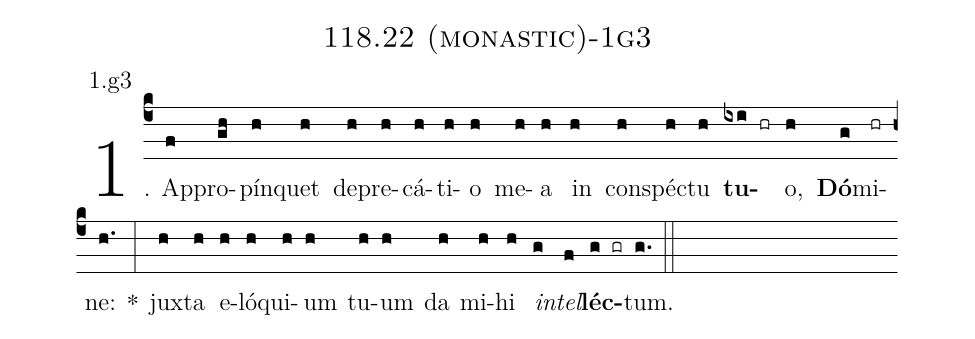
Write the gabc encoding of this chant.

name: 118.22 (monastic)-1g3;
annotation: 1.g3;
%%
(c4)1. Ap(f)pro(gh)pín(h)quet(h) de(h)pre(h)cá(h)ti(h)o(h) me(h)a(h) in(h) con(h)spéc(h)tu(h) <b>tu</b>(ixi hr)o,(h) <b>Dó</b>(g)mi(hr)ne:(h.) *(:) jux(h)ta(h) e(h)ló(h)qui(h)um(h) tu(h)um(h) da(h) mi(h)hi(h) <i>in</i>(g)<i>tel</i>(f)<b>léc</b>(g gr)tum.(g.) (::)
